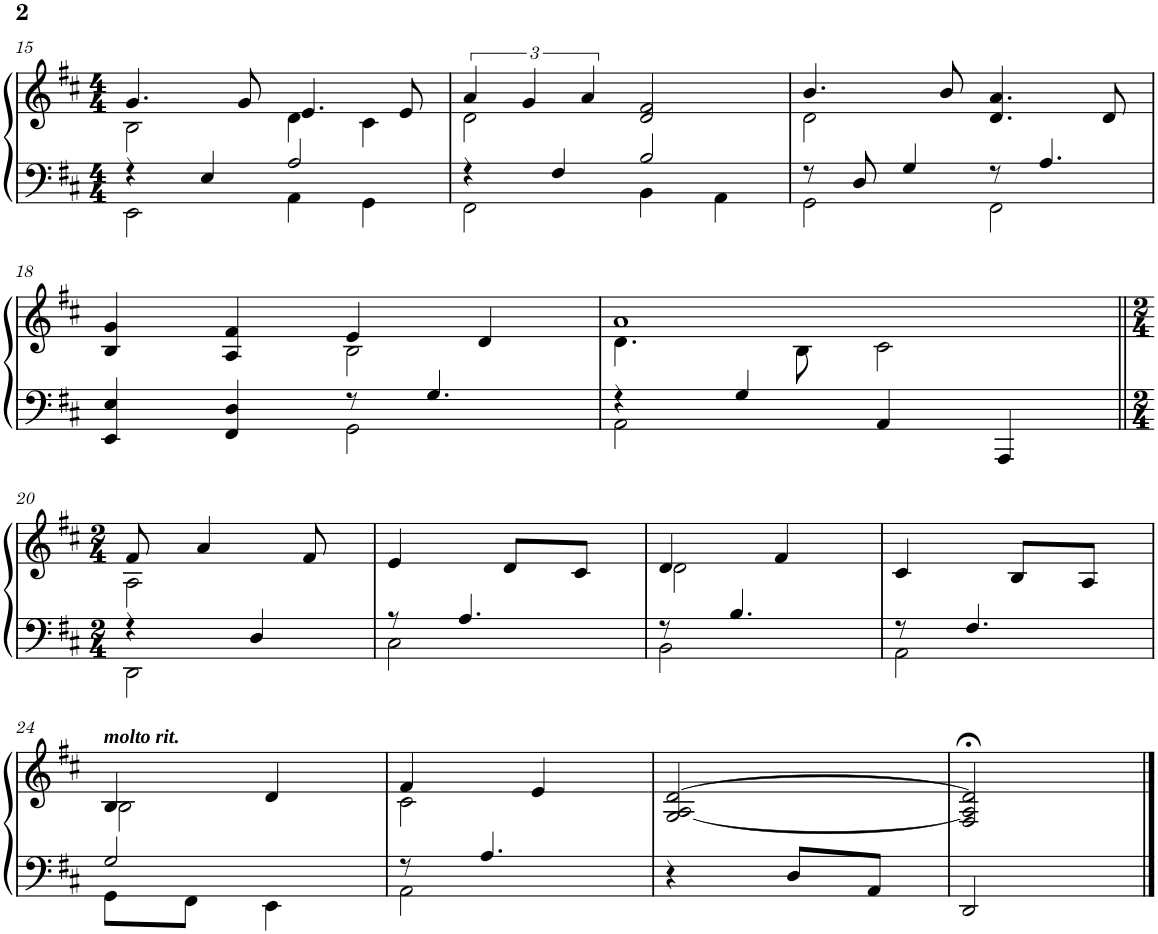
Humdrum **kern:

**kern	**kern
*part1	*part1
*staff2	*staff1
*I"Piano	*
*I'Pno.	*
!!LO:PB:g=z
*clefF4	*clefG2
*k[f#c#]	*k[f#c#]
*M4/4	*M4/4
=15	=15
*^	*^
4r	2EE\	4.g/	2B\
4E/	.	.	.
.	.	8g/	.
2A/	4AA\	4.e/	4d\
.	4GG\	.	4c#\
.	.	8e/	.
=16	=16	=16	=16
4r	2FF#\	6a/	2d\
.	.	6g/	.
4F#/	.	.	.
.	.	6a/	.
2B/	4BB\	2d/ 2f#/	2ryy
.	4AA\	.	.
=17	=17	=17	=17
8r	2GG\	4.b/	2d\
8D/	.	.	.
4G/	.	.	.
.	.	8b/	.
8r	2FF#\	4.d/ 4.a/	2ryy
4.A/	.	.	.
.	.	8d/	.
!!LO:LB:g=z	!!
=18	=18	=18	=18
4EE/ 4E/	2ryy	4B/ 4g/	2ryy
4FF#/ 4D/	.	4A/ 4f#/	.
8r	2GG\	4e/	2B\
4.G/	.	.	.
.	.	4d/	.
=19	=19	=19	=19
4r	2AA\	1a	4.d\
4G/	.	.	.
.	.	.	8B\
4AA/	2ryy	.	2c#\
4AAA/	.	.	.
!!LO:LB:g=z	!!
=20||	=20||	=20||	=20||
*M2/4	*	*M2/4	*
4r	2DD\	8f#/	2A\
.	.	4a/	.
4D/	.	.	.
.	.	8f#/	.
*	*	*v	*v
=21	=21	=21
8r	2C#\	4e/
4.A/	.	.
.	.	8d/L
.	.	8c#/J
=22	=22	=22
*	*	*^
8r	2BB\	4d/	2d\
4.B/	.	.	.
.	.	4f#/	.
*	*	*v	*v
=23	=23	=23
8r	2AA\	4c#/
4.F#/	.	.
.	.	8B/L
.	.	8A/J
!!LO:LB:g=z
=24	=24	=24
*	*	*^
!	!	!LO:TX:a:Bi:t=molto rit.	!
2G/	8GG\L	4B/	2B\
.	8FF#\J	.	.
.	4EE\	4d/	.
=25	=25	=25	=25
8r	2AA\	4f#/	2c#\
4.A/	.	.	.
.	.	4e/	.
*v	*v	*	*
*	*v	*v
=26	=26
4r	2G/ [2A/ [2d/
8D/L	.
8AA/J	.
=27	=27
2DD/	2F#/;< 2A/];< 2d/];<
==	==
*-	*-
